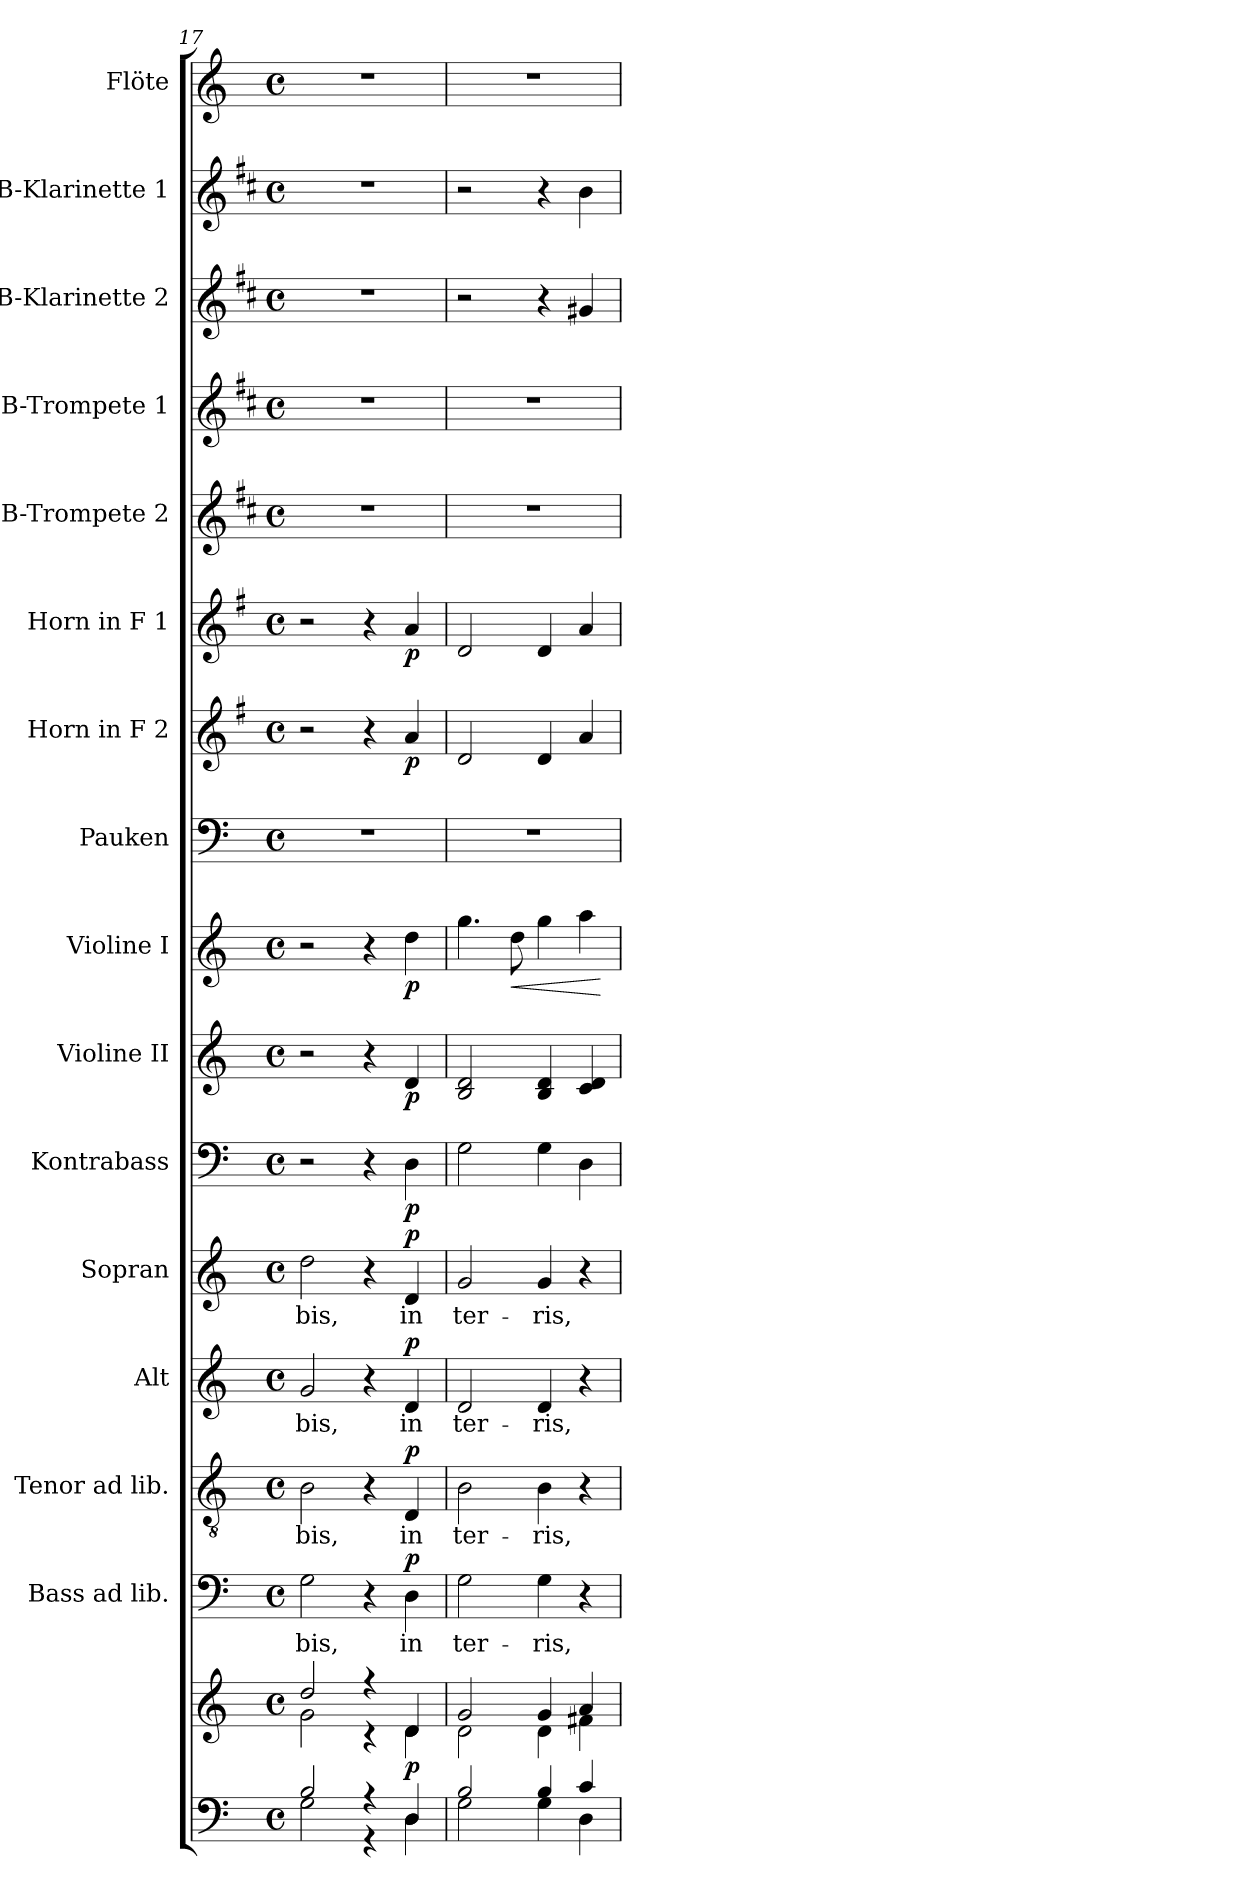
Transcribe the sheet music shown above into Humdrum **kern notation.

**kern	**kern	**dynam	**kern	**text	**dynam	**kern	**text	**dynam	**kern	**text	**dynam	**kern	**text	**dynam	**kern	**dynam	**kern	**dynam	**kern	**dynam	**kern	**kern	**dynam	**kern	**dynam	**kern	**kern	**kern	**kern	**kern
*part16	*part16	*part16	*part15	*part15	*part15	*part14	*part14	*part14	*part13	*part13	*part13	*part12	*part12	*part12	*part11	*part11	*part10	*part10	*part9	*part9	*part8	*part7	*part7	*part6	*part6	*part5	*part4	*part3	*part2	*part1
*staff17	*staff16	*staff16/17	*staff15	*staff15	*staff15	*staff14	*staff14	*staff14	*staff13	*staff13	*staff13	*staff12	*staff12	*staff12	*staff11	*staff11	*staff10	*staff10	*staff9	*staff9	*staff8	*staff7	*staff7	*staff6	*staff6	*staff5	*staff4	*staff3	*staff2	*staff1
*	*	*	*I"Bass ad lib.	*	*	*I"Tenor ad lib.	*	*	*I"Alt	*	*	*I"Sopran	*	*	*I"Kontrabass	*	*I"Violine II	*	*I"Violine I	*	*I"Pauken	*I"Horn in F 2	*	*I"Horn in F 1	*	*I"B-Trompete 2	*I"B-Trompete 1	*I"B-Klarinette 2	*I"B-Klarinette 1	*I"Flöte
*	*	*	*I'B.	*	*	*I'T.	*	*	*I'A.	*	*	*I'S.	*	*	*I'Kb.	*	*I'Vl. II	*	*I'Vl. I	*	*I'Pk.	*	*	*I'Hr. 1	*	*I'B Trp. 2	*I'B Trp. 1	*I'B Kl. 2	*I'B Kl. 1	*I'Fl.
*clefF4	*clefG2	*	*clefF4	*	*	*clefGv2	*	*	*clefG2	*	*	*clefG2	*	*	*clefF4	*	*clefG2	*	*clefG2	*	*clefF4	*clefG2	*	*clefG2	*	*clefG2	*clefG2	*clefG2	*clefG2	*clefG2
*	*	*	*	*	*	*	*	*	*	*	*	*	*	*	*ITrd7c12	*	*	*	*	*	*	*ITrd4c7	*	*ITrd4c7	*	*ITrd1c2	*ITrd1c2	*ITrd1c2	*ITrd1c2	*
*k[]	*k[]	*	*k[]	*	*	*k[]	*	*	*k[]	*	*	*k[]	*	*	*k[]	*	*k[]	*	*k[]	*	*k[]	*k[]	*	*k[]	*	*k[]	*k[]	*k[]	*k[]	*k[]
*C:	*C:	*	*C:	*	*	*C:	*	*	*C:	*	*	*C:	*	*	*C:	*	*C:	*	*C:	*	*C:	*C:	*	*C:	*	*C:	*C:	*C:	*C:	*C:
*M4/4	*M4/4	*	*M4/4	*	*	*M4/4	*	*	*M4/4	*	*	*M4/4	*	*	*M4/4	*	*M4/4	*	*M4/4	*	*M4/4	*M4/4	*	*M4/4	*	*M4/4	*M4/4	*M4/4	*M4/4	*M4/4
*met(c)	*met(c)	*	*met(c)	*	*	*met(c)	*	*	*met(c)	*	*	*met(c)	*	*	*met(c)	*	*met(c)	*	*met(c)	*	*met(c)	*met(c)	*	*met(c)	*	*met(c)	*met(c)	*met(c)	*met(c)	*met(c)
=17	=17	=17	=17	=17	=17	=17	=17	=17	=17	=17	=17	=17	=17	=17	=17	=17	=17	=17	=17	=17	=17	=17	=17	=17	=17	=17	=17	=17	=17	=17
*^	*^	*	*	*	*	*	*	*	*	*	*	*	*	*	*	*	*	*	*	*	*	*	*	*	*	*	*	*	*	*
!	!	!	!	!	!	!LO:LY:b	!	!	!LO:LY:b	!	!	!LO:LY:b	!	!	!LO:LY:b	!	!	!	!	!	!	!	!	!	!	!	!	!	!	!	!	!
2B/	2G\	2dd/	2g\	.	2G\	-bis,	.	2B\	-bis,	.	2g/	-bis,	.	2dd\	-bis,	.	2r	.	2r	.	2r	.	1r	2r	.	2r	.	1r	1r	1r	1r	1r
4r	4r	4r	4r	.	4r	.	.	4r	.	.	4r	.	.	4r	.	.	4r	.	4r	.	4r	.	.	4r	.	4r	.	.	.	.	.	.
!	!	!	!	!LO:DY:b	!	!LO:LY:b	!LO:DY:a	!	!LO:LY:b	!LO:DY:a	!	!LO:LY:b	!LO:DY:a	!	!LO:LY:b	!LO:DY:a	!	!LO:DY:b	!	!LO:DY:b	!	!LO:DY:b	!	!	!LO:DY:b	!	!LO:DY:b	!	!	!	!	!
4D/	4D\	4d/	4d\	p	4D\	in	p	4D/	in	p	4d/	in	p	4d/	in	p	4DD\	p	4d/	p	4dd\	p	.	4d/	p	4d/	p	.	.	.	.	.
=18	=18	=18	=18	=18	=18	=18	=18	=18	=18	=18	=18	=18	=18	=18	=18	=18	=18	=18	=18	=18	=18	=18	=18	=18	=18	=18	=18	=18	=18	=18	=18	=18
!	!	!	!	!	!	!LO:LY:b	!	!	!LO:LY:b	!	!	!LO:LY:b	!	!	!LO:LY:b	!	!	!	!	!	!	!	!	!	!	!	!	!	!	!	!	!
2B/	2G\	2g/	2d\	.	2G\	ter-	.	2B\	ter-	.	2d/	ter-	.	2g/	ter-	.	2GG\	.	2B/ 2d/	.	4.gg\	.	1r	2G/	.	2G/	.	1r	1r	2r	2r	1r
!	!	!	!	!	!	!	!	!	!	!	!	!	!	!	!	!	!	!	!	!	!	!LO:HP:b	!	!	!	!	!	!	!	!	!	!
.	.	.	.	.	.	.	.	.	.	.	.	.	.	.	.	.	.	.	.	.	8dd\	<	.	.	.	.	.	.	.	.	.	.
!	!	!	!	!	!	!LO:LY:b	!	!	!LO:LY:b	!	!	!LO:LY:b	!	!	!LO:LY:b	!	!	!	!	!	!	!	!	!	!	!	!	!	!	!	!	!
4B/	4G\	4g/	4d\	.	4G\	-ris,	.	4B\	-ris,	.	4d/	-ris,	.	4g/	-ris,	.	4GG\	.	4B/ 4d/	.	4gg\	.	.	4G/	.	4G/	.	.	.	4r	4r	.
4c/	4D\	4a/	4f#X\	.	4r	.	.	4r	.	.	4r	.	.	4r	.	.	4DD\	.	4c/ 4d/	.	4aa\	.	.	4d/	.	4d/	.	.	.	4f#X/	4a\	.
*v	*v	*	*	*	*	*	*	*	*	*	*	*	*	*	*	*	*	*	*	*	*	*	*	*	*	*	*	*	*	*	*	*
*	*v	*v	*	*	*	*	*	*	*	*	*	*	*	*	*	*	*	*	*	*	*	*	*	*	*	*	*	*	*	*	*
.	.	.	.	.	.	.	.	.	.	.	.	.	.	.	.	.	.	.	.	[	.	.	.	.	.	.	.	.	.	.
=	=	=	=	=	=	=	=	=	=	=	=	=	=	=	=	=	=	=	=	=	=	=	=	=	=	=	=	=	=	=
*-	*-	*-	*-	*-	*-	*-	*-	*-	*-	*-	*-	*-	*-	*-	*-	*-	*-	*-	*-	*-	*-	*-	*-	*-	*-	*-	*-	*-	*-	*-
